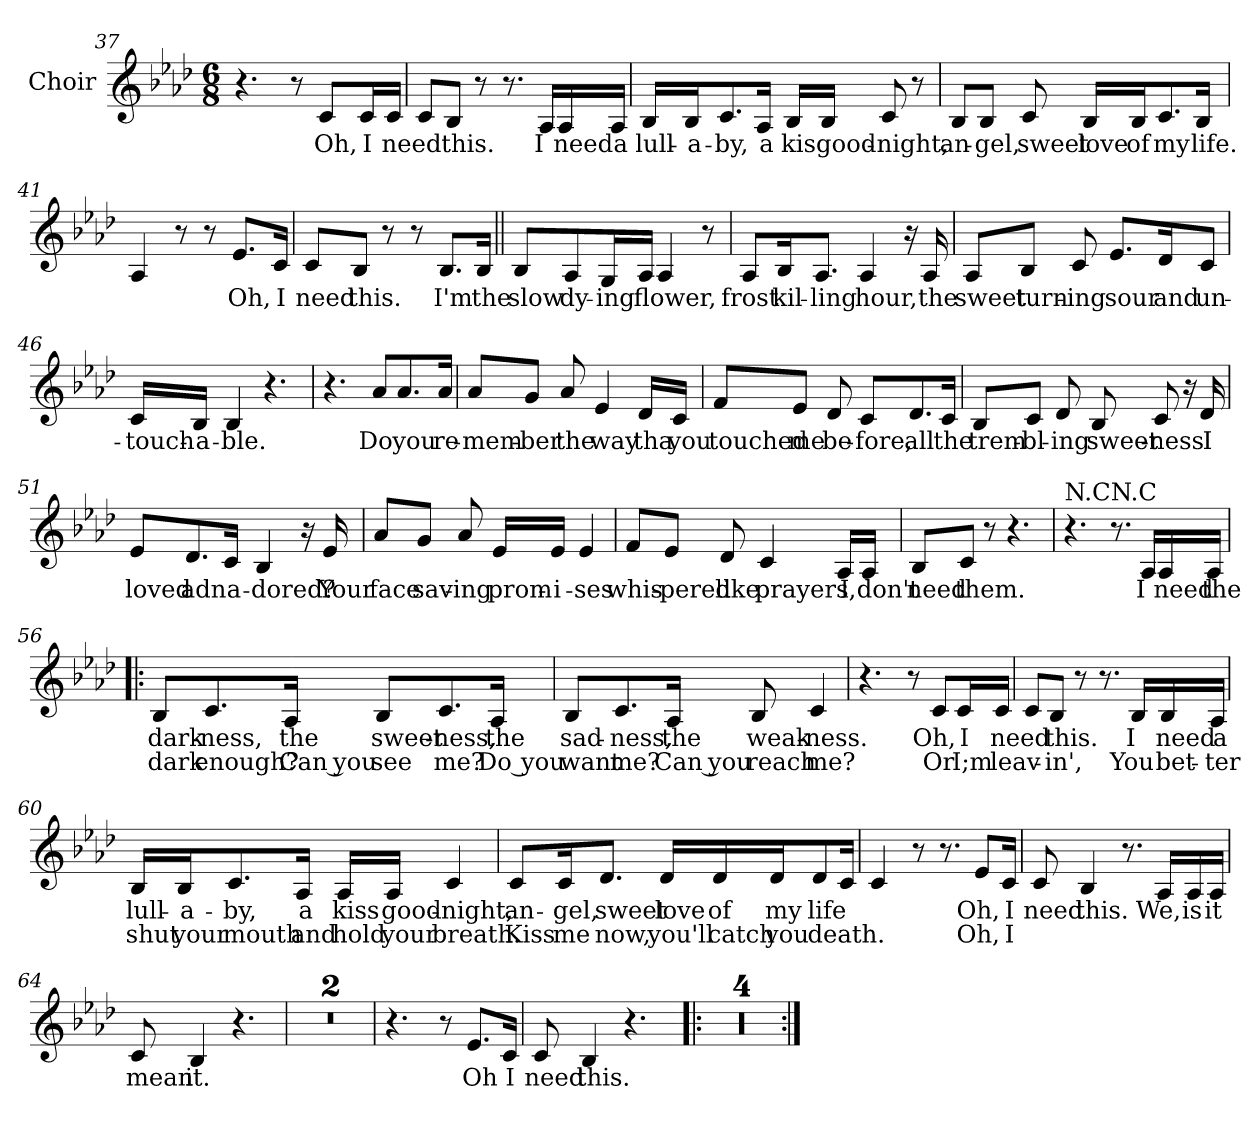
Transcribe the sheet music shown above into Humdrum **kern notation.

**kern	**text	**text
*part1	*part1	*part1
*staff1	*staff1	*staff1
*I"Choir	*	*
*I'Ch	*	*
*clefG2	*	*
*k[b-e-a-d-]	*	*
*A-:	*	*
*M6/8	*	*
=37	=37	=37
4.r	.	.
8r	.	.
8c/L	Oh,	.
16c/L	I	.
16c/JJ	need	.
!!LO:LB:g=z
=38	=38	=38
8c/L	.	.
8B-/J	this.	.
8r	.	.
8.r	.	.
16A-/LL	I	.
16A-/	need	.
16A-/JJ	a	.
=39	=39	=39
16B-/LL	lull-	.
16B-/J	-a-	.
8.c/	-by,	.
16A-/Jk	a	.
16B-/LL	kis	.
16B-/JJ	good-	.
8c/	-night,	.
8r	.	.
=40	=40	=40
8B-/L	an-	.
8B-/J	gel,	.
8c/	sweet	.
16B-/LL	love	.
16B-/J	of	.
8.c/	my	.
16B-/Jk	life.	.
!!LO:LB:g=z
=41	=41	=41
4A-/	.	.
8r	.	.
8r	.	.
8.e-/L	Oh,	.
16c/Jk	I	.
=42	=42	=42
8c/L	need	.
8B-/J	this.	.
8r	.	.
8r	.	.
8.B-/L	I'm	.
16B-/Jk	the	.
=43||	=43||	=43||
8B-/L	slow	.
8A-/	dy-	.
16G/L	-ing	.
16A-/JJ	flower,	.
4A-/	.	.
8r	.	.
!!LO:LB:g=z
=44	=44	=44
8A-/L	frost	.
16B-/K	kil-	.
8.A-/J	-ling	.
4A-/	hour,	.
16r	.	.
16A-/	the	.
=45	=45	=45
8A-/L	sweet	.
8B-/J	turn-	.
8c/	-ing	.
8.e-/L	sour	.
16d-/K	and	.
8c/J	un-	.
=46	=46	=46
16c/LL	-touch-	.
16B-/JJ	-a-	.
4B-/	-ble.	.
4.r	.	.
!!LO:PB:g=z
=47	=47	=47
4.r	.	.
8a-/L	Do	.
8.a-/	you	.
16a-/Jk	re-	.
=48	=48	=48
8a-/L	-mem-	.
8g/J	-ber	.
8a-/	the	.
4e-/	way	.
16d-/LL	tha	.
16c/JJ	you	.
=49	=49	=49
8f/L	touched	.
8e-/J	me	.
8d-/	be-	.
8c/L	fore,	.
8.d-/	all	.
16c/Jk	the	.
!!LO:LB:g=z
=50	=50	=50
8B-/L	trem-	.
8c/J	-bl-	.
8d-/	-ing	.
8B-/	sweet-	.
8c/	-ness	.
16r	.	.
16d-/	I	.
=51	=51	=51
8e-/L	loved	.
8.d-/	adn	.
16c/Jk	a-	.
4B-/	-dored?	.
16r	.	.
16e-/	Your	.
=52	=52	=52
8a-/L	face	.
8g/J	sav-	.
8a-/	-ing	.
16e-/LL	prom-	.
16e-/JJ	-i-	.
4e-/	-ses	.
!!LO:LB:g=z
=53	=53	=53
8f/L	whis-	.
8e-/J	-pered	.
8d-/	like	.
4c/	prayers,	.
16A-/LL	I	.
16A-/JJ	don't	.
=54	=54	=54
8B-/L	need	.
8c/J	them.	.
8r	.	.
4.r	.	.
=55	=55	=55
!LO:TX:a:t=N.C	!	!
4.r	.	.
!LO:TX:a:t=N.C	!	!
8.r	.	.
16A-/LL	I	.
16A-/	need	.
16A-/JJ	the	.
!!LO:LB:g=z
=56!|:	=56!|:	=56!|:
8B-/L	dark-	dark
8.c/	-ness,	enough?
16A-/Jk	the	Can you
8B-/L	sweet-	see
8.c/	-ness,	me?
16A-/Jk	the	Do you
=57	=57	=57
8B-/L	sad-	want
8.c/	-ness,	me?
16A-/Jk	the	Can you
8B-/	weak-	reach
4c/	-ness.	me?
=58	=58	=58
4.r	.	.
8r	.	.
8c/L	Oh,	Or
16c/L	I	I;m
16c/JJ	need	leav-
!!LO:LB:g=z
=59	=59	=59
8c/L	.	.
8B-/J	this.	-in',
8r	.	.
8.r	.	.
16B-/LL	I	You
16B-/	need	bet-
16A-/JJ	a	-ter
=60	=60	=60
16B-/LL	lull-	shut
16B-/J	-a-	your
8.c/	-by,	mouth
16A-/Jk	a	and
16A-/LL	kiss	hold
16A-/JJ	good-	your
4c/	-night,	breath.
=61	=61	=61
8c/L	an-	Kiss
16c/K	gel,	me
8.d-/J	sweet	now,
16d-/LL	love	you'll
16d-/	of	catch
16d-/J	my	you
8d-/	life	death.
16c/Jk	.	.
!!LO:LB:g=z
=62	=62	=62
4c/	.	.
8r	.	.
8.r	.	.
8e-/L	Oh,	Oh,
16c/Jk	I	I
=63	=63	=63
8c/	need	.
4B-/	this.	.
8.r	.	.
16A-/LL	We,	.
16A-/	is	.
16A-/JJ	it	.
=64	=64	=64
8c/	mean	.
4B-/	it.	.
4.r	.	.
=65	=65	=65
2.r	.	.
=66	=66	=66
2.r	.	.
!!LO:LB:g=z
=67	=67	=67
4.r	.	.
8r	.	.
8.e-/L	Oh	.
16c/Jk	I	.
=68	=68	=68
8c/	need	.
4B-/	this.	.
4.r	.	.
=69!|:	=69!|:	=69!|:
2.r	.	.
=70	=70	=70
2.r	.	.
=71	=71	=71
2.r	.	.
=72	=72	=72
2.r	.	.
=:|!	=:|!	=:|!
*-	*-	*-
